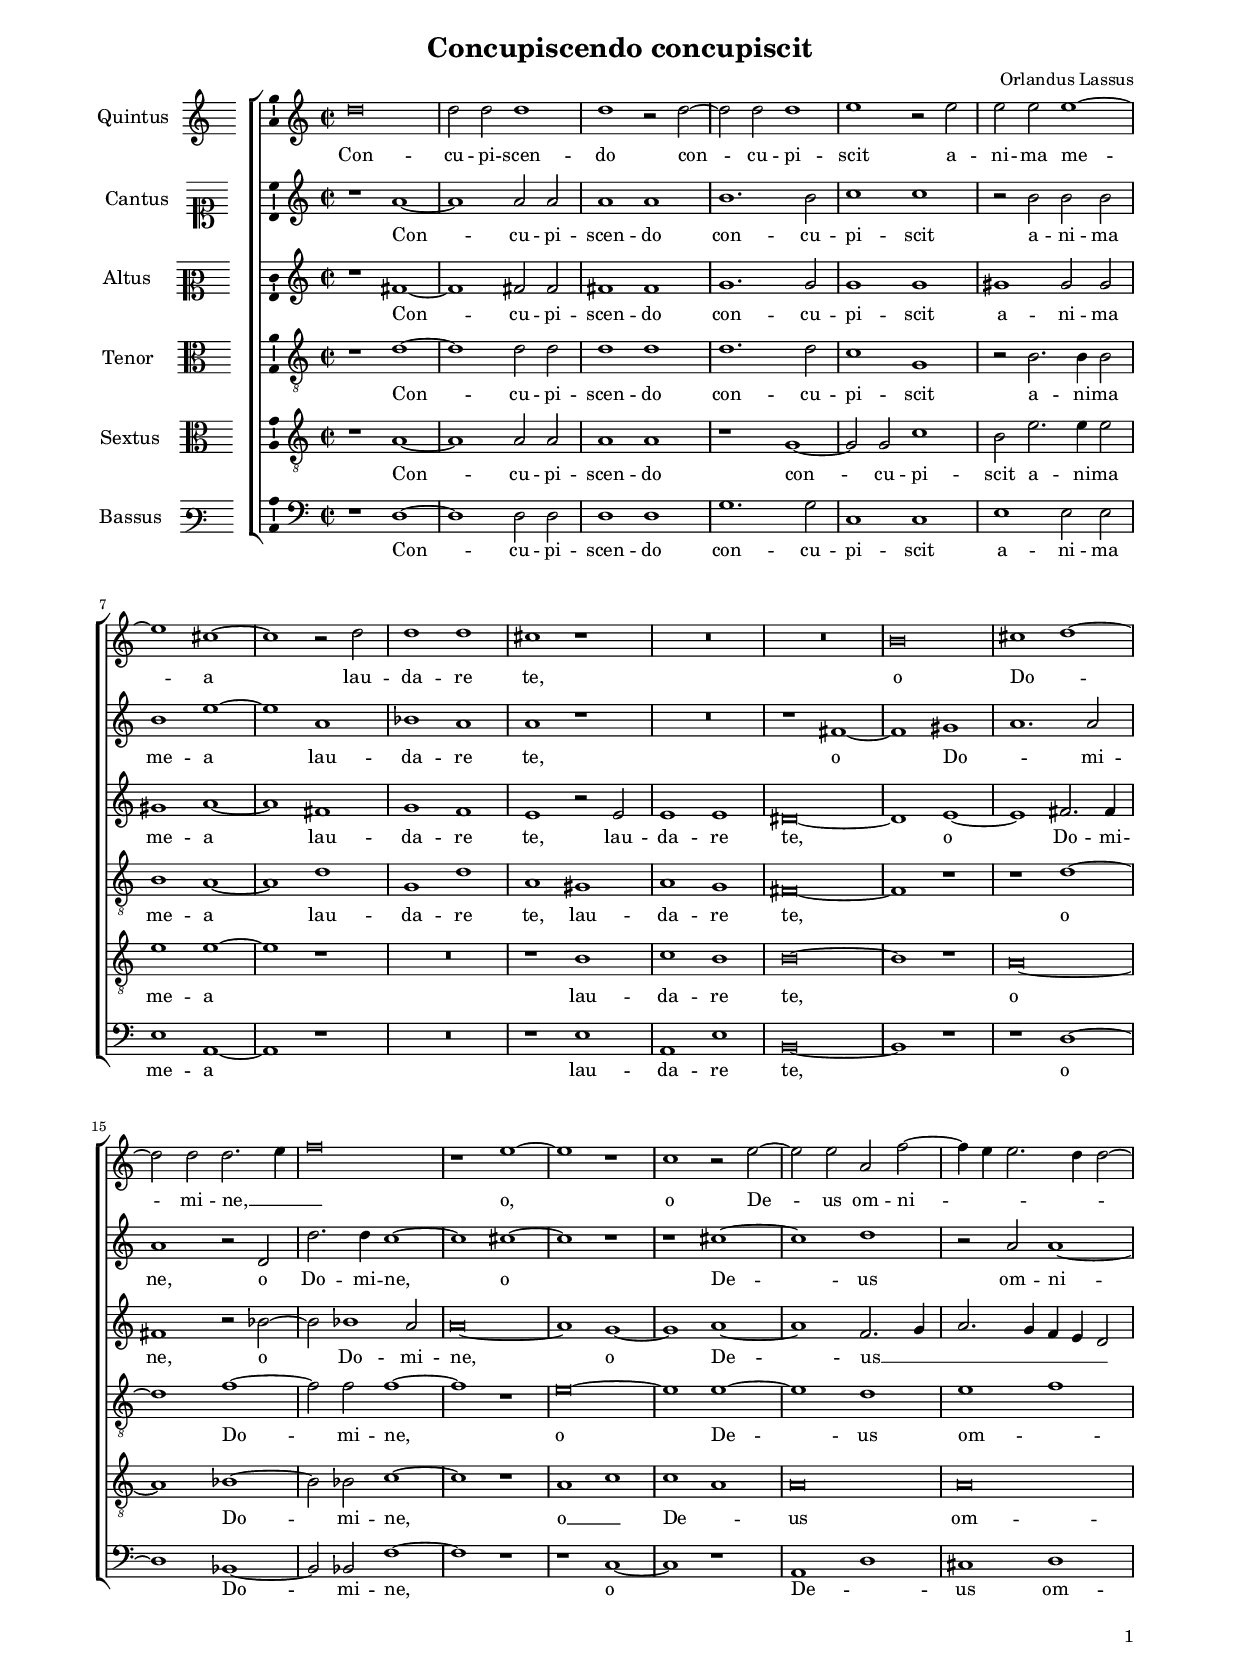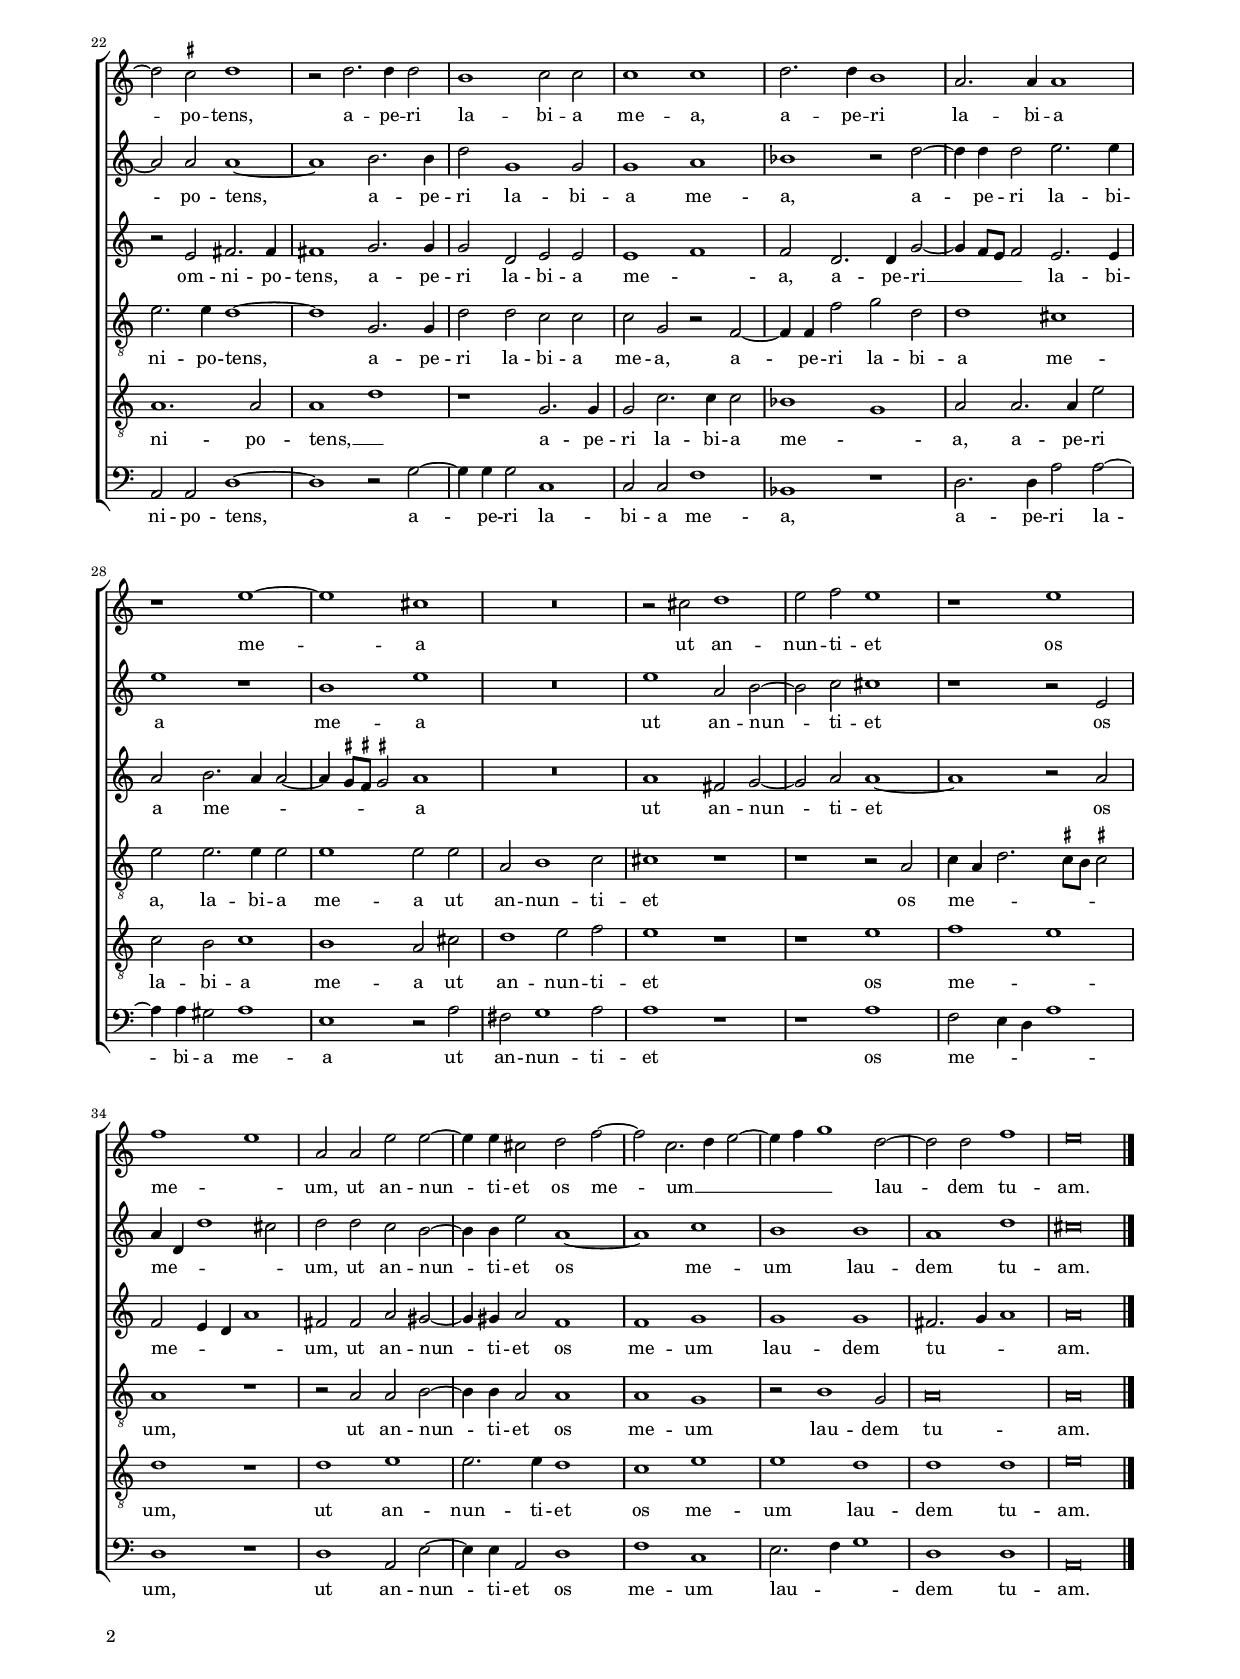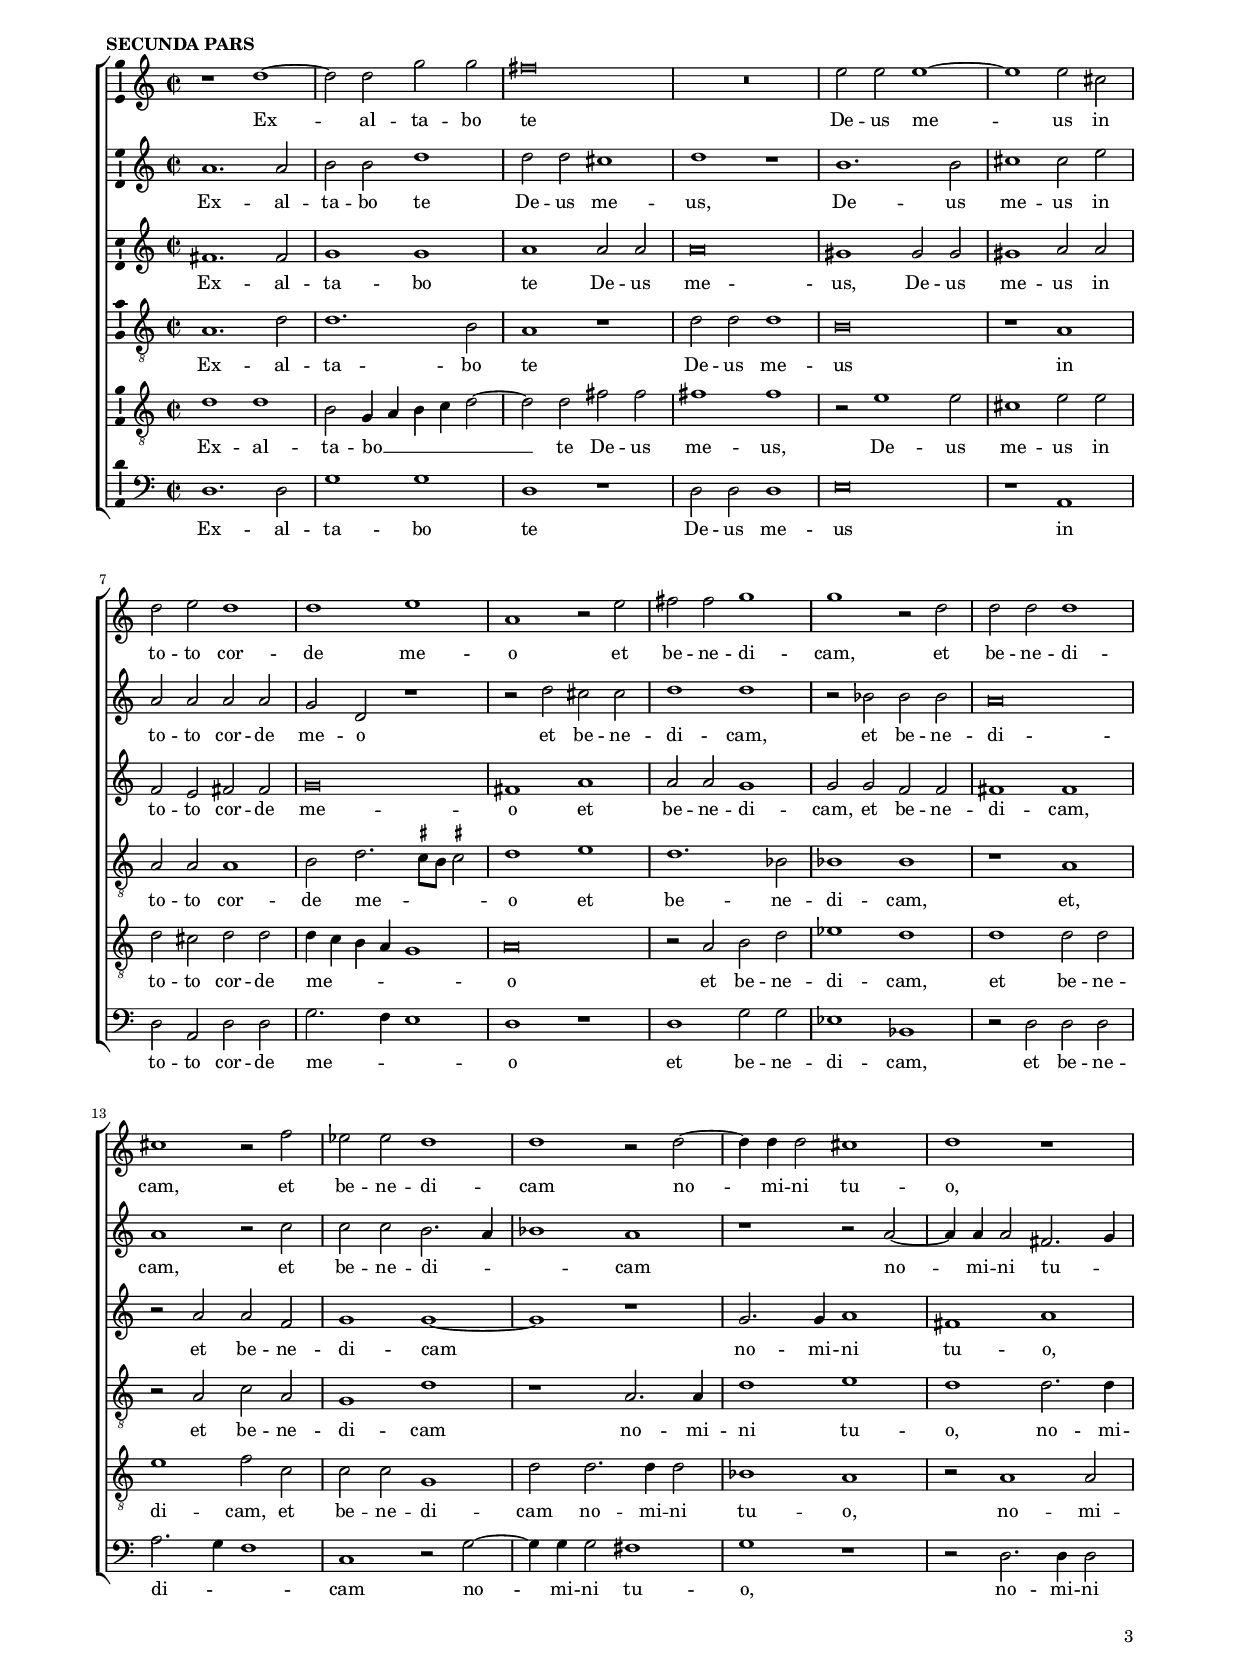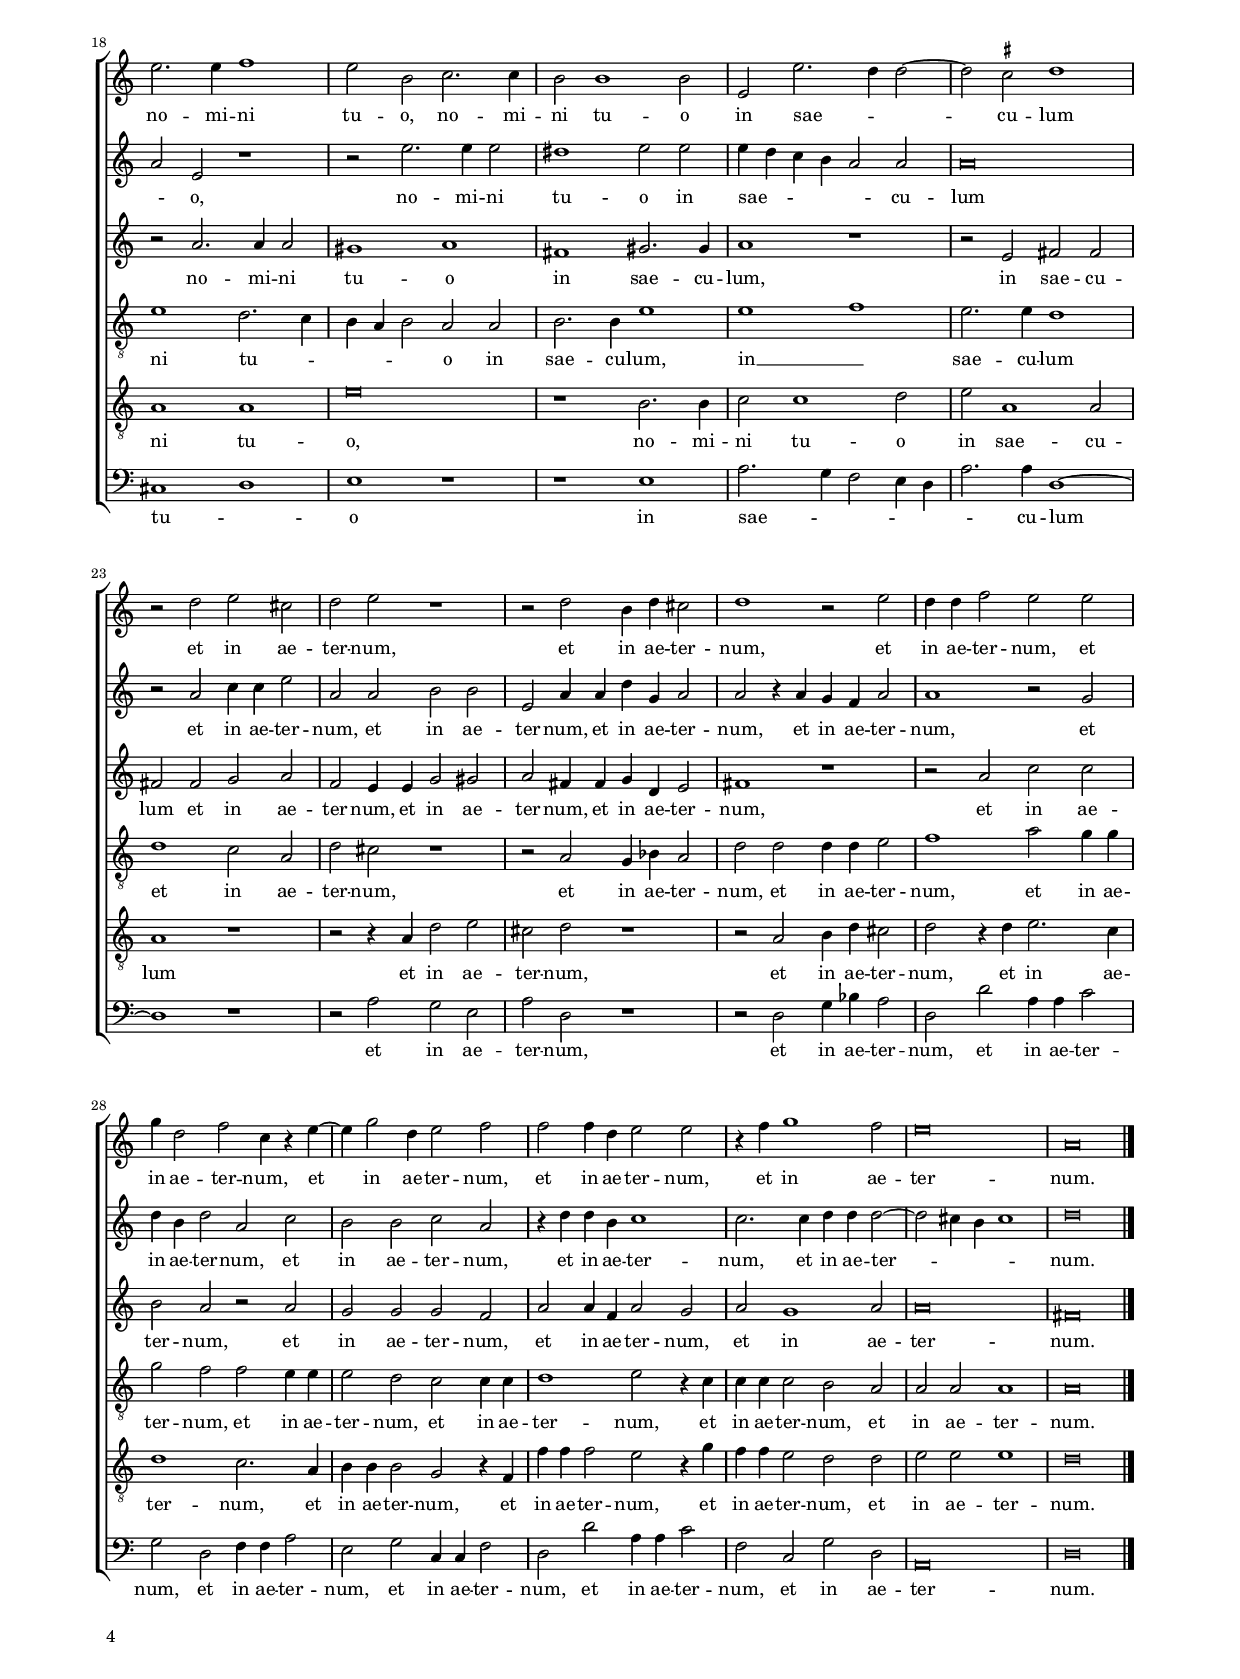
\header
{
  title="Concupiscendo concupiscit"
  composer="Orlandus Lassus"
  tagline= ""
}

\version "2.22.0"
\include "deutsch.ly"
#(set-global-staff-size 15)
% #(set-default-paper-size "letter")
#(ly:set-option 'point-and-click #f)


	ficta = { \once \set suggestAccidentals = ##t }
	
	forget = #(define-music-function (music) (ly:music?) #{
		\accidentalStyle forget
		$music
		\accidentalStyle default
		#})



\paper
	{
	top-margin = 1.5 \cm
	bottom-margin = 0.9 \cm
	left-margin = 1.8 \cm
	right-margin = 1.8 \cm
	ragged-bottom = ##f
	ragged-last-bottom = ##t
	print-page-number = ##f
	score-system-spacing = #'((basic-distance . 17) (minimum-distance . 14) (padding . 5) (strechability . 250))
	system-system-spacing = #'((basic-distance . 17) (minimum-distance . 14) (padding . 5) (strechability . 250))
    oddFooterMarkup=\markup   \fill-line { "" \fromproperty #'page:page-number-string }
    evenFooterMarkup=\markup  \fill-line { \fromproperty #'page:page-number-string "" }
    last-bottom-spacing = #'((basic-distance . 12) (minimum-distance . 7) (padding . 4))
	systems-per-page = 3
%	min-systems-per-page = 3
	}

global = {
	\key c \major
	\time 2/2 \set Score.measureLength = #(ly:make-moment 2/1)
	\set Score.tempoHideNote = ##t
    \tempo 2 = 90
    \skip 1*2*40 \bar "|."
	}

    
incipitsextus = \markup { \score {
	{
	\set Staff.instrumentName = \markup { \fontsize #1 "Quintus" }
	\key c \major
	\clef violin
	s4 \bar ""
	}
	\layout  {
	raggedright = ##t
	indent = 1.6 \cm
	line-width = 2.5 \cm
	\context { \Staff \remove Time_signature_engraver }
	\override Staff.Clef.Y-extent = #'(0 . 0)
	}} \hspace #1 }
      

incipitcantus = \markup { \score {
	{
	\set Staff.instrumentName = \markup { \fontsize #1 "Cantus" }
	\key c \major
	\clef soprano
	s4 \bar ""
	}
	\layout  {
	raggedright = ##t
	indent = 1.6 \cm
	line-width = 2.5 \cm
	\context { \Staff \remove Time_signature_engraver }
	\override Staff.Clef.Y-extent = #'(0 . 0)
	}} \hspace #1 }


incipitaltus = \markup { \score {
	{
	\set Staff.instrumentName = \markup { \fontsize #1 "Altus" }
	\key c \major
	\clef mezzosoprano
	s4 \bar ""
	}
	\layout  {
	raggedright = ##t
	indent = 1.6 \cm
	line-width = 2.5 \cm
	\context { \Staff \remove Time_signature_engraver }
	\override Staff.Clef.Y-extent = #'(0 . 0)
	}} \hspace #1 }


incipittenor = \markup { \score {
	{
	\set Staff.instrumentName = \markup { \fontsize #1 "Tenor" }
	\key c \major
	\clef alto
	s4 \bar ""
	}
	\layout  {
	raggedright = ##t
	indent = 1.6 \cm
	line-width = 2.5 \cm
	\context { \Staff \remove Time_signature_engraver }
	\override Staff.Clef.Y-extent = #'(0 . 0)
	}} \hspace #1 }
      
      
incipitquintus = \markup { \score {
	{
	\set Staff.instrumentName = \markup { \fontsize #1 "Sextus" }
	\key c \major
	\clef alto
	s4 \bar ""
	}
	\layout  {
	raggedright = ##t
	indent = 1.6 \cm
	line-width = 2.5 \cm
	\context { \Staff \remove Time_signature_engraver }
	\override Staff.Clef.Y-extent = #'(0 . 0)
	}} \hspace #1 }
      
      
incipitbassus = \markup { \score {
	{
	\set Staff.instrumentName = \markup { \fontsize #1 "Bassus" }
	\key c \major
	\clef varbaritone
	s4 \bar ""
	}
	\layout  {
	raggedright = ##t
	indent = 1.6 \cm
	line-width = 2.5 \cm
	\context { \Staff \remove Time_signature_engraver }
	\override Staff.Clef.Y-extent = #'(0 . 0)
	}} \hspace #1 }


sextus = \relative c''
	{
	d\breve
	d2 d d1
	d1 r2 d~
	d2 d d1
%5
	e1 r2 e |
	e2 e e1~
	e1 cis~
	cis1 r2 d
	d1 d
%10
	cis1 r |
	R\breve
	R\breve
	h\breve
	cis1 d~
%15
	d2 d d2. e4 |
	f\breve
	r1 e~
	e1 r
	c1 r2 e~
%20
	e2 e a, f'~ |
	f4 e e2. d4 d2~
	d2 \ficta cis d1
	r2 d2. d4 d2
	h1 c2 c
%25
	c1 c |
	d2. d4 h1
	a2. a4 a1
	r1 e'~
	e1 cis
%30
	R\breve |
	r2 cis d1
	e2 f e1
	r1 e
	f1 e
%35
	a,2 a e' e~ |
	e4 e cis2 d f~
	f2 c2. d4 e2~
	e4 f g1 d2~
	d2 d f1
%40
	e\breve |
	}



cantus =  \relative c''
	{
	r1 a~
	a1 a2 a
	a1 a
	h1. h2
%5
	c1 c |
	r2 h h h
	h1 e~
	e1 a,
	b1 a
%10
	a1 r |
	R\breve
	r1 fis~
	fis1 gis
	a1. a2
%15
	a1 r2 d, |
	d'2. d4 c1~
	c1 cis~
	cis1 r
	r1 cis~
%20
	cis1 d |
	r2 a a1~
	a2 a a1~
	a1 h2. h4
	d2 g,1 g2
%25
	g1 a |
	b1 r2 d~
	d4 d d2 e2. e4
	e1 r
	h1 e
%30
	R\breve |
	e1 a,2 h~
	h2 c cis1
	r1 r2 e,
	a4 d, d'1 cis2
%35
	d2 d c h~ |
	h4 h e2 a,1~
	a1 c
	h1 h
	a1 d
%40
	cis\breve |
	}

altus =  \relative c'
        {
	r1 fis~
	fis1 fis2 fis
	fis1 fis
	g1. g2
%5
	g1 g |
	gis1 gis2 gis
        gis1 a~
	a1 fis
	g1 f
%10
	e1 r2 e
	e1 e |
	dis\breve~
	dis1 e~
	e1 fis2. fis4
%15
	fis1 r2 b~
	b2 b1 a2 |
	a\breve~
	a1 g~
	g1 a~
%20
	a1 f2. g4
	a2. g4 f e d2 |
	r2 e fis2. fis4
	fis1 g2. g4
	g2 d e e
%25
	e1 f
	f2 d2. d4 g2~ |
	g4 f8 e f2 e2. e4
	a2 h2. a4 a2~
	a4 \ficta gis8 \ficta fis \ficta gis!2 a1
%30
	R\breve
	a1 fis2 g~ |
	g2 a a1~
	a1 r2 a
	f2 e4 d a'1
%35
	fis2 fis a gis~
	gis4 gis a2 f1 |
	f1 g
	g1 g
	fis2. g4 a1
%40
	a\breve |
	}


tenor =  \relative c'
	{
	r1 d~
	d1 d2 d
	d1 d
	d1. d2
%5
	c1 g |
	r2 h2. h4 h2
	h1 a~
	a1 d
	g,1 d'
%10
	a1 gis |
	a1 g
	fis\breve~
	fis1 r
	r1 d'~
%15
	d1 f~ |
	f2 f f1~
	f1 r
	e\breve~
	e1 e~
%20
	e1 d |
	e1 f
	e2. e4 d1~
	d1 g,2. g4
	d'2 d c c
%25
	c2 g r f~ |
	f4 f f'2 g d
	d1 cis
	e2 e2. e4 e2
	e1 e2 e
%30
	a,2 h1 c2 |
	cis1 r
	r1 r2 a
	c4 a d2. \ficta cis8 h \ficta cis!2
	a1 r
%35
	r2 a a h~ |
	h4 h a2 a1
	a1 g
	r2 h1 g2
	a\breve
%40
	a\breve |
	}


quintus  =  \relative c'
	{
	r1 a~
	a1 a2 a
	a1 a
	r1 g~
%5
	g2 g c1 |
	h2 e2. e4 e2
	e1 e~
	e1 r
	R\breve
%10
	r1 h |
	c1 h
	h\breve~
	h1 r
	a\breve~
%15
	a1 b~
	b2 b c1~ |
	c1 r
	a1 c
	c1 a
%20
	a\breve |
	a\breve
	a1. a2
	a1 d
	r1 g,2. g4
%25
	g2 c2. c4 c2 |
	b1 g
	a2 a2. a4 e'2
	c2 h c1
	h1 a2 cis
%30
	d1 e2 f |
	e1 r
	r1 e
	f1 e
	d1 r
%35
	d1 e |
	e2. e4 d1
	c1 e
	e1 d
	d1 d
%40
	e\breve |
	}


bassus  =  \relative c
	{
	r1 d~
	d1 d2 d
	d1 d
	g1. g2
%5
	c,1 c |
	e1 e2 e
	e1 a,~
	a1 r
	R\breve
%10
	r1 e' |
	a,1 e'
	h\breve~
	h1 r
	r1 d~
%15
	d1 b~ |
	b2 b f'1~
	f1 r
	r1 c~
	c1 r
%20
	a1 d |
	cis1 d
	a2 a d1~
	d1 r2 g~
	g4 g g2 c,1
%25
	c2 c f1 |
	b,1 r
	d2. d4 a'2 a~
	a4 a gis2 a1
	e1 r2 a
%30
	fis2 g1 a2 |
	a1 r
	r1 a
	f2 e4 d a'1
	d,1 r
%35
	d1 a2 e'~ |
	e4 e a,2 d1
	f1 c
	e2. f4 g1
	d1 d
%40
	a\breve |
	}


    
lyricssextus = \lyricmode {
	Con -- cu -- pi -- scen -- do con -- cu -- pi -- scit a -- ni -- ma me -- a
        lau -- da -- re te,
        o Do -- _ mi -- ne, __ _ _
        o,
        o De -- us om -- ni -- _ _ _ _ po -- tens,
        a -- pe -- ri la -- bi -- a me -- a,
        a -- pe -- ri la -- bi -- a me -- a
        ut an -- nun -- ti -- et os me -- _ um,
        ut an -- nun -- ti -- et os me -- um __ _ _ _ _
        lau -- dem tu -- am.
	}
	
    
lyricscantus = \lyricmode {
	Con -- cu -- pi -- scen -- do con -- cu -- pi -- scit a -- ni -- ma me -- a
        lau -- da -- re te,
        o Do -- _ mi -- ne,
        o Do -- mi -- ne,
        o De -- us om -- ni -- po -- tens,
        a -- pe -- ri la -- bi -- a me -- a,
        a -- pe -- ri la -- bi -- a me -- a
        ut an -- nun -- ti -- et os me -- _ _ _ um,
        ut an -- nun -- ti -- et os me -- um
        lau -- dem tu -- am.
	}

	
lyricsaltus = \lyricmode {
	Con -- cu -- pi -- scen -- do con -- cu -- pi -- scit a -- ni -- ma me -- a
        lau -- da -- re te,
        lau -- da -- re te,
        o Do -- mi -- ne,
        o Do -- mi -- ne,
        o De -- us __ _ _ _ _ _ _ om -- ni -- po -- tens,
        a -- pe -- ri la -- bi -- a me -- _ a,
        a -- pe -- ri __ _ _ _ la -- bi -- a me -- _ _ _ _ _ a
        ut an -- nun -- ti -- et os me -- _ _ _ um,
        ut an -- nun -- ti -- et os me -- um
        lau -- dem tu -- _ _ am.
	}


lyricstenor = \lyricmode {
	Con -- cu -- pi -- scen -- do con -- cu -- pi -- scit a -- ni -- ma me -- a
        lau -- da -- re te,
        lau -- da -- re te,
        o Do -- mi -- ne,
        o De -- us om -- _ ni -- po -- tens,
        a -- pe -- ri la -- bi -- a me -- a,
        a -- pe -- ri la -- bi -- a me -- a,
        la -- bi -- a me -- a
        ut an -- nun -- ti -- et os me -- _ _ _ _ _ um,
        ut an -- nun -- ti -- et os me -- um
        lau -- dem tu -- am.
	}


lyricsquintus = \lyricmode {
	Con -- cu -- pi -- scen -- do con -- cu -- pi -- scit a -- ni -- ma me -- a
        lau -- da -- re te,
        o Do -- mi -- ne,
        o __ _ De -- _ us om -- ni -- po -- tens, __ _
        a -- pe -- ri la -- bi -- a me -- _ a,
        a -- pe -- ri la -- bi -- a me -- a
        ut an -- nun -- ti -- et os me -- _ um,
        ut an -- nun -- ti -- et os me -- um
        lau -- dem tu -- am.
	}


lyricsbassus = \lyricmode {
	Con -- cu -- pi -- scen -- do con -- cu -- pi -- scit a -- ni -- ma me -- a
        lau -- da -- re te,
        o Do -- mi -- ne,
        o De -- _ us om -- ni -- po -- tens,
        a -- pe -- ri la -- bi -- a me -- a,
        a -- pe -- ri la -- bi -- a me -- a
        ut an -- nun -- ti -- et os me -- _ _ _ um,
        ut an -- nun -- ti -- et os me -- um
        lau -- _ _ dem tu -- am.
	}


\score
{  
	\transpose c c {
	\new ChoirStaff \with { \override StaffGrouper.staff-staff-spacing.basic-distance = #12 }
	<<

	

	\new Staff << \global
	\new Voice="v6" {
		\set Staff.instrumentName=\incipitsextus
		\set Staff.midiInstrument = "reed organ"
		\clef "treble" 
		\sextus}
	\new Lyrics \lyricsto "v6" {\lyricssextus }
	>>
            
        
        \new Staff << \global
	\new Voice="v1" {
		\set Staff.instrumentName=\incipitcantus
		\set Staff.midiInstrument = "reed organ"
		\clef "treble"
		\cantus }
	\new Lyrics \lyricsto "v1" {\lyricscantus }
	>>


	\new Staff << \global
	\new Voice="v2" {
		\set Staff.instrumentName=\incipitaltus
		\set Staff.midiInstrument = "reed organ"
		\clef "treble" 
		\altus}
	\new Lyrics \lyricsto "v2" {\lyricsaltus }
	>>


	\new Staff << \global
	\new Voice="v3" {
		\set Staff.instrumentName=\incipittenor
		\set Staff.midiInstrument = "reed organ"
		\clef "G_8"
		\tenor }
	\new Lyrics \lyricsto "v3" {\lyricstenor }
	>>


	\new Staff << \global
	\new Voice="v5" {
		\set Staff.instrumentName=\incipitquintus
		\set Staff.midiInstrument = "reed organ"
		\clef "G_8"
		\quintus}
	\new Lyrics \lyricsto "v5" {\lyricsquintus }
	>>


	\new Staff << \global
	\new Voice="v4" {
		\set Staff.instrumentName=\incipitbassus
		\set Staff.midiInstrument = "reed organ"
		\clef "bass" 
		\bassus }
	\new Lyrics \lyricsto "v4" {\lyricsbassus}
	>>

	>>
	} % transpose

	\layout
	{
	indent = 2.6 \cm
%	\context { \Lyrics \override VerticalAxisGroup.nonstaff-relatedstaff-spacing.padding = #2 }
%	\context { \Lyrics \override LyricText.font-size = #1 }
  	\context { \Staff \consists "Ambitus_engraver" }
	\context { \Staff \override TimeSignature.break-visibility = #end-of-line-invisible }
	\context { \Score \override BarNumber.padding = #2 }
	\context { \Voice \override NoteHead.style = #'baroque }
	}

\midi
	{
	}

}

%%%%%%%%%%%%%%%%%%%%  PARS SECUNDA


global = {
	\key c \major
	\time 2/2 \set Score.measureLength = #(ly:make-moment 2/1)
    \set Score.tempoHideNote = ##t
    \tempo 2 = 90
    \skip 1*2*33 \bar "|."
	}


    
sextus = \relative c''
	{
	r1 d~
	d2 d g g
	fis\breve
	R\breve
%5
	e2 e e1~ |
	e1 e2 cis
	d2 e d1
	d1 e
	a,1 r2 e'
%10
	fis2 fis g1 |
	g1 r2 d
	d2 d d1
	cis1 r2 f
	es2 es d1
%15
	d1 r2 d~ |
	d4 d d2 cis1
	d1 r
	e2. e4 f1
	e2 h c2. c4
%20
	h2 h1 h2 |
	e,2 e'2. d4 d2~
	d2 \ficta cis d1
	r2 d e cis
	d2 e r1
%25
	r2 d h4 d cis2 |
	d1 r2 e
	d4 d f2 e e
	g4 d2 f c4 r e~
	e4 g2 d4 e2 f
%30
	f2 f4 d e2 e |
	r4 f g1 f2
	e\breve
	a,\breve |
	}

    
cantus =  \relative c''
	{
	a1. a2
	h2 h d1
	d2 d cis1
	d1 r
%5
	h1. h2 |
	cis1 cis2 e
	a,2 a a a
	g2 d r1
	r2 d' cis cis
%10
	d1 d |
	r2 b b b
	a\breve
	a1 r2 c
	c2 c h2. a4
%15
	b1 a |
	r1 r2 a~
	a4 a a2 fis2. g4
	a2 e r1
	r2 e'2. e4 e2
%20
	dis1 e2 e |
	e4 d c h a2 a
	a\breve
	r2 a c4 c e2
	a,2 a h h
%25
	e,2 a4 a d g, a2 |
	a2 r4 a g f a2
	a1 r2 g
	d'4 h d2 a c
	h2 h c a
%30
	r4 d d h c1 |
	c2. c4 d d d2~
	d2 cis4 h cis1
	d\breve |
	}

    
altus =  \relative c'
    {
	fis1. fis2
	g1 g
	a1 a2 a
	a\breve
%5
	gis1 gis2 gis |
	gis1 a2 a
	f2 e fis fis
	g\breve
	fis1 a
%10
	a2 a g1 |
	g2 g f f
	fis1 fis
	r2 a a f
	g1 g~
%15
	g1 r |
	g2. g4 a1
	fis1 a
	r2 a2. a4 a2
	gis1 a
%20
	fis1 gis2. gis4 |
	a1 r
	r2 e fis2 fis
	fis2 fis g a
	f2 e4 e g2 gis
%25
	a2 fis4 fis g d e2 |
	fis1 r
	r2 a c c
	h2 a r a
	g2 g g f
%30
	a2 a4 f a2 g |
	a2 g1 a2
	a\breve
	fis\breve |
	}


tenor =  \relative c'
	{
	a1. d2
	d1. h2
	a1 r
	d2 d d1
%5
	h\breve |
	r1 a
	a2 a a1
	h2 d2. \ficta cis8 h \ficta cis!2
	d1 e
%10
	d1. b2 |
	b1 b
	r1 a
	r2 a c a
	g1 d'
%15
	r1 a2. a4 |
	d1 e
	d1 d2. d4
	e1 d2. c4
	h4 a h2 a a
%20
	h2. h4 e1 |
	e1 f
	e2. e4 d1
	d1 c2 a
	d2 cis r1
%25
	r2 a g4 b a2 |
	d2 d d4 d e2
	f1 a2 g4 g
	g2 f f e4 e
	e2 d c c4 c
%30
	d1 e2 r4 c |
	c4 c c2 h a
	a2 a a1
	a\breve |
	}


quintus  =  \relative c'
	{
	d1 d
	h2 g4 a h c d2~
	d2 d fis fis
	fis1 fis
%5
	r2 e1 e2 |
	cis1 e2 e
	d2 cis d d
	d4 c h a g1
	a\breve
%10
	r2 a h d |
	es1 d
	d1 d2 d
	e1 f2 c
	c2 c g1
%15
	d'2 d2. d4 d2 |
	b1 a
	r2 a1 a2
	a1 a
	e'\breve
%20
	r1 h2. h4 |
	c2 c1 d2
	e2 a,1 a2
	a1 r
	r2 r4 a d2 e
%25
	cis2 d r1 |
	r2 a h4 d cis2
	d2 r4 d e2. c4
	d1 c2. a4
	h4 h h2 g r4 f
%30
	f'4 f f2 e r4 g |
	f4 f e2 d d
	e2 e e1
	d\breve |
	}


bassus  =  \relative c
	{
	d1. d2
	g1 g
	d1 r
	d2 d d1
%5
	e\breve |
	r1 a,
	d2 a d d
	g2. f4 e1
	d1 r
%10
	d1 g2 g |
	es1 b
	r2 d d d
	a'2. g4 f1
	c1 r2 g'~
%15
	g4 g g2 fis1 |
	g1 r
	r2 d2. d4 d2
	cis1 d
	e1 r
%20
	r1 e |
	a2. g4 f2 e4 d
	a'2. a4 d,1~
	d1 r
	r2 a' g e
%25
	a2 d, r1 |
	r2 d g4 b a2
	d,2 d' a4 a c2
	g2 d f4 f a2
	e2 g c,4 c f2
%30
	d2 d' a4 a c2 |
	f,2 c g' d
	a\breve
	d\breve |
	}

    
lyricssextus = \lyricmode {
	Ex -- al -- ta -- bo te De -- us me -- us
        in to -- to cor -- de me -- o
        et be -- ne -- di -- cam,
        et be -- ne -- di -- cam,
        et be -- ne -- di -- cam
        no -- mi -- ni tu -- o,
        no -- mi -- ni tu -- o,
        no -- mi -- ni tu -- o
        in sae -- _ _ cu -- lum
        et in ae -- ter -- num,
        et in ae -- ter -- num,
        et in ae -- ter -- num,
        et in ae -- ter -- num,
        et in ae -- ter -- num,
        et in ae -- ter -- num,
        et in ae -- ter -- num.
	}


lyricscantus = \lyricmode {
	Ex -- al -- ta -- bo te De -- us me -- us,
        De -- us me -- us
        in to -- to cor -- de me -- o
        et be -- ne -- di -- cam,
        et be -- ne -- di -- cam,
        et be -- ne -- di -- _ _ cam
        no -- mi -- ni tu -- _ _ o,
        no -- mi -- ni tu -- o
        in sae -- _ _ _ _ cu -- lum
        et in ae -- ter -- num,
        et in ae -- ter -- num,
        et in ae -- ter -- num,
        et in ae -- ter -- num,
        et in ae -- ter -- num,
        et in ae -- ter -- num,
        et in ae -- ter -- num,
        et in ae -- ter -- _ _ _ num.
	}


lyricsaltus = \lyricmode {
	Ex -- al -- ta -- bo te De -- us me -- us,
        De -- us me -- us
        in to -- to cor -- de me -- o
        et be -- ne -- di -- cam,
        et be -- ne -- di -- cam,
        et be -- ne -- di -- cam
        no -- mi -- ni tu -- o,
        no -- mi -- ni tu -- o
        in sae -- cu -- lum,
        in sae -- cu -- lum
        et in ae -- ter -- num,
        et in ae -- ter -- num,
        et in ae -- ter -- num,
        et in ae -- ter -- num,
        et in ae -- ter -- num,
        et in ae -- ter -- num,
        et in ae -- ter -- num.
	}


lyricstenor = \lyricmode {
	Ex -- al -- ta -- bo te De -- us me -- us
        in to -- to cor -- de me -- _ _ _ o
        et be -- ne -- di -- cam,
        et,
        et be -- ne -- di -- cam
        no -- mi -- ni tu -- o,
        no -- mi -- ni tu -- _ _ _ _ o
        in sae -- cu -- lum,
        in __ _ sae -- cu -- lum
        et in ae -- ter -- num,
        et in ae -- ter -- num,
        et in ae -- ter -- num,
        et in ae -- ter -- num,
        et in ae -- ter -- num,
        et in ae -- ter -- num,
        et in ae -- ter -- num,
        et in ae -- ter -- num.
	}


lyricsquintus = \lyricmode {
	Ex -- al -- ta -- bo __ _ _ _ _ te De -- us me -- us,
        De -- us me -- us
        in to -- to cor -- de me -- _ _ _ _ o
        et be -- ne -- di -- cam,
        et be -- ne -- di -- cam,
        et be -- ne -- di -- cam
        no -- mi -- ni tu -- o,
        no -- mi -- ni tu -- o,
        no -- mi -- ni tu -- o
        in sae -- cu -- lum
        et in ae -- ter -- num,
        et in ae -- ter -- num,
        et in ae -- ter -- num,
        et in ae -- ter -- num,
        et in ae -- ter -- num,
        et in ae -- ter -- num,
        et in ae -- ter -- num.
	}


lyricsbassus = \lyricmode {
	Ex -- al -- ta -- bo te De -- us me -- us
        in to -- to cor -- de me -- _ _ o
        et be -- ne -- di -- cam,
        et be -- ne -- di -- _ _ cam
        no -- mi -- ni tu -- o,
        no -- mi -- ni tu -- _ o
        in sae -- _ _ _ _ _ cu -- lum
        et in ae -- ter -- num,
        et in ae -- ter -- num,
        et in ae -- ter -- num,
        et in ae -- ter -- num,
        et in ae -- ter -- num,
        et in ae -- ter -- num,
        et in ae -- ter -- num.
	}


\score
{  
	\transpose c c {
	\new ChoirStaff \with { \override StaffGrouper.staff-staff-spacing.basic-distance = #12 }
	<<
        

	\new Staff << \global
	\new Voice="v6" {
	  %\set Staff.instrumentName="Sextus"
		\set Staff.midiInstrument = "reed organ"
		\clef "treble" 
		\sextus}
	\new Lyrics \lyricsto "v6" {\lyricssextus }
	>>

            
	\new Staff <<\global
	\new Voice="v1" {
	  %\set Staff.instrumentName="Cantus"
		\set Staff.midiInstrument = "reed organ"
		\clef "treble"
		\cantus }
	\new Lyrics \lyricsto "v1" {\lyricscantus }
	>>


	\new Staff << \global
	\new Voice="v2" {
	  %\set Staff.instrumentName="Altus"
		\set Staff.midiInstrument = "reed organ"
		\clef "treble" 
		\altus}
	\new Lyrics \lyricsto "v2" {\lyricsaltus }
	>>


	\new Staff <<\global
	\new Voice="v3" {
	  %\set Staff.instrumentName="Tenor"
		\set Staff.midiInstrument = "reed organ"
		\clef "G_8"
		\tenor }
	\new Lyrics \lyricsto "v3" {\lyricstenor }
	>>


	\new Staff << \global
	\new Voice="v5" {
	  %\set Staff.instrumentName="Quintus"
		\set Staff.midiInstrument = "reed organ"
		\clef "G_8"
		\quintus}
	\new Lyrics \lyricsto "v5" {\lyricsquintus }
	>>


	\new Staff <<\global
	\new Voice="v4" {
	  %\set Staff.instrumentName="Bassus"
		\set Staff.midiInstrument = "reed organ"
		\clef "bass" 
		\bassus }
	\new Lyrics \lyricsto "v4" {\lyricsbassus}
	>>

	>>
	} % transpose

	\layout
	{
	indent = 0 \cm
%	\context { \Lyrics \override VerticalAxisGroup.nonstaff-relatedstaff-spacing.padding = #2 }
%	\context { \Lyrics \override LyricText.font-size = #1 }
   	\context { \Staff \consists "Ambitus_engraver" }
	\context { \Staff \override TimeSignature.break-visibility = #end-of-line-invisible }
	\context { \Score \override BarNumber.padding = #2 }
	\context { \Voice \override NoteHead.style = #'baroque }
	}

    \header { piece = \markup { \raise #2 \bold "SECUNDA PARS"} }


\midi
	{
	}

}

% EOF
